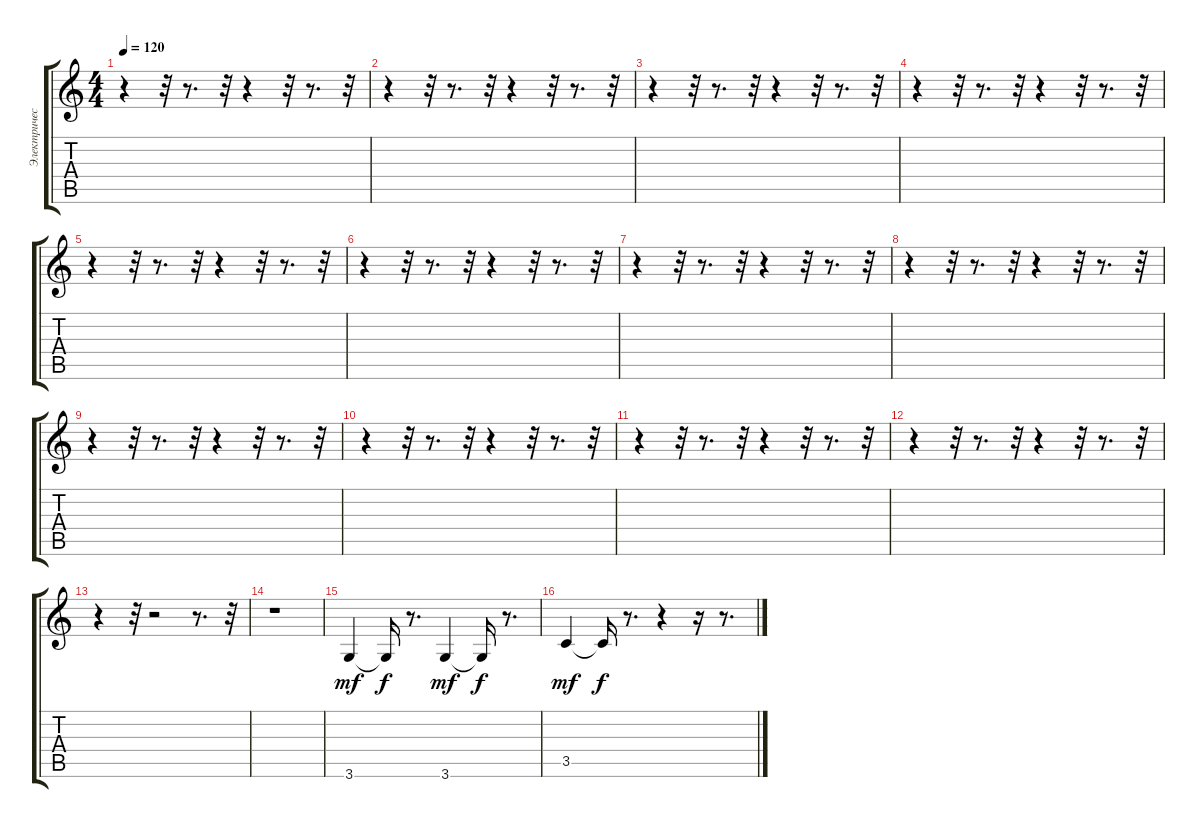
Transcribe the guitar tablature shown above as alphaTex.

\track ("Электрический Бас (меди" "Электричес") {instrument electricbasspick}
\staff {score tabs}
\tuning (E4 B3 G3 D3 A2 E2) {hide}
\ts (4 4)
\tempo 120
\clef g2
\ks c
r.4{dy mf} r.32 r.8{d} r.32 r.4 r.32 r.8{d} r.32 |
r.4 r.32 r.8{d} r.32 r.4 r.32 r.8{d} r.32 |
r.4 r.32 r.8{d} r.32 r.4 r.32 r.8{d} r.32 |
r.4 r.32 r.8{d} r.32 r.4 r.32 r.8{d} r.32 |
r.4 r.32 r.8{d} r.32 r.4 r.32 r.8{d} r.32 |
r.4 r.32 r.8{d} r.32 r.4 r.32 r.8{d} r.32 |
r.4 r.32 r.8{d} r.32 r.4 r.32 r.8{d} r.32 |
r.4 r.32 r.8{d} r.32 r.4 r.32 r.8{d} r.32 |
r.4 r.32 r.8{d} r.32 r.4 r.32 r.8{d} r.32 |
r.4 r.32 r.8{d} r.32 r.4 r.32 r.8{d} r.32 |
r.4 r.32 r.8{d} r.32 r.4 r.32 r.8{d} r.32 |
r.4 r.32 r.8{d} r.32 r.4 r.32 r.8{d} r.32 |
r.4 r.32 r.2 r.8{d} r.32 |
r.1 |
3.6.4 3.6{t}.16{dy f} r.8{d} 3.6.4{dy mf} 3.6{t}.16{dy f} r.8{d} |
3.5.4{dy mf} 3.5{t}.16{dy f} r.8{d} r.4 r.16 r.8{d}
